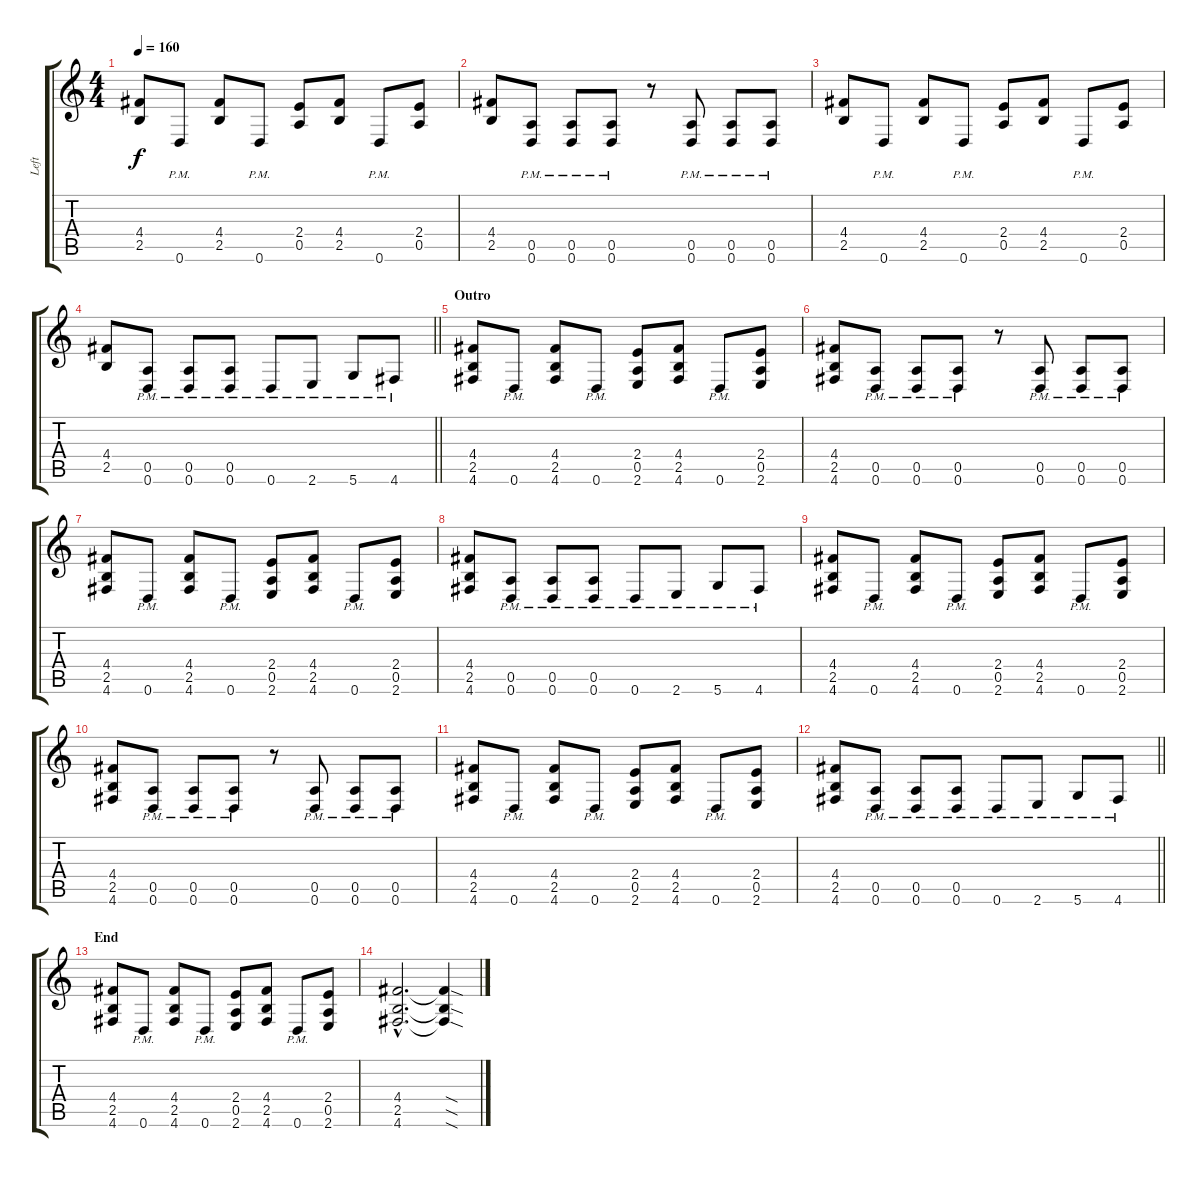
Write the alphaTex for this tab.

\track ("Left" "Left") {instrument distortionguitar}
\staff {score tabs}
\tuning (E4 B3 G3 D3 A2 D2) {hide}
\ts (4 4)
\tempo 160
\clef g2
\ks c
(4.4 2.5).8{dy f} 0.6{pm}.8 (4.4 2.5).8 0.6{pm}.8 (2.4 0.5).8 (4.4 2.5).8 0.6{pm}.8 (2.4 0.5).8 |
(4.4 2.5).8 (0.5{pm} 0.6{pm}).8 (0.5{pm} 0.6{pm}).8 (0.5{pm} 0.6{pm}).8 r.8 (0.5{pm} 0.6{pm}).8 (0.5{pm} 0.6{pm}).8 (0.5{pm} 0.6{pm}).8 |
(4.4 2.5).8 0.6{pm}.8 (4.4 2.5).8 0.6{pm}.8 (2.4 0.5).8 (4.4 2.5).8 0.6{pm}.8 (2.4 0.5).8 |
\barLineRight lightlight
(4.4 2.5).8 (0.5{pm} 0.6{pm}).8 (0.5{pm} 0.6{pm}).8 (0.5{pm} 0.6{pm}).8 0.6{pm}.8 2.6{pm}.8 5.6{pm}.8 4.6{pm}.8 |
\section ("" "Outro")
(4.4 2.5 4.6).8 0.6{pm}.8 (4.4 2.5 4.6).8 0.6{pm}.8 (2.4 0.5 2.6).8 (4.4 2.5 4.6).8 0.6{pm}.8 (2.4 0.5 2.6).8 |
(4.4 2.5 4.6).8 (0.5{pm} 0.6{pm}).8 (0.5{pm} 0.6{pm}).8 (0.5{pm} 0.6{pm}).8 r.8 (0.5{pm} 0.6{pm}).8 (0.5{pm} 0.6{pm}).8 (0.5{pm} 0.6{pm}).8 |
(4.4 2.5 4.6).8 0.6{pm}.8 (4.4 2.5 4.6).8 0.6{pm}.8 (2.4 0.5 2.6).8 (4.4 2.5 4.6).8 0.6{pm}.8 (2.4 0.5 2.6).8 |
(4.4 2.5 4.6).8 (0.5{pm} 0.6{pm}).8 (0.5{pm} 0.6{pm}).8 (0.5{pm} 0.6{pm}).8 0.6{pm}.8 2.6{pm}.8 5.6{pm}.8 4.6{pm}.8 |
(4.4 2.5 4.6).8 0.6{pm}.8 (4.4 2.5 4.6).8 0.6{pm}.8 (2.4 0.5 2.6).8 (4.4 2.5 4.6).8 0.6{pm}.8 (2.4 0.5 2.6).8 |
(4.4 2.5 4.6).8 (0.5{pm} 0.6{pm}).8 (0.5{pm} 0.6{pm}).8 (0.5{pm} 0.6{pm}).8 r.8 (0.5{pm} 0.6{pm}).8 (0.5{pm} 0.6{pm}).8 (0.5{pm} 0.6{pm}).8 |
(4.4 2.5 4.6).8 0.6{pm}.8 (4.4 2.5 4.6).8 0.6{pm}.8 (2.4 0.5 2.6).8 (4.4 2.5 4.6).8 0.6{pm}.8 (2.4 0.5 2.6).8 |
\barLineRight lightlight
(4.4 2.5 4.6).8 (0.5{pm} 0.6{pm}).8 (0.5{pm} 0.6{pm}).8 (0.5{pm} 0.6{pm}).8 0.6{pm}.8 2.6{pm}.8 5.6{pm}.8 4.6{pm}.8 |
\section ("" "End")
(4.4 2.5 4.6).8 0.6{pm}.8 (4.4 2.5 4.6).8 0.6{pm}.8 (2.4 0.5 2.6).8 (4.4 2.5 4.6).8 0.6{pm}.8 (2.4 0.5 2.6).8 |
(4.4{hac} 2.5{hac} 4.6{hac}).2{d} (4.4{sod t} 2.5{sod t} 4.6{sod t}).4
